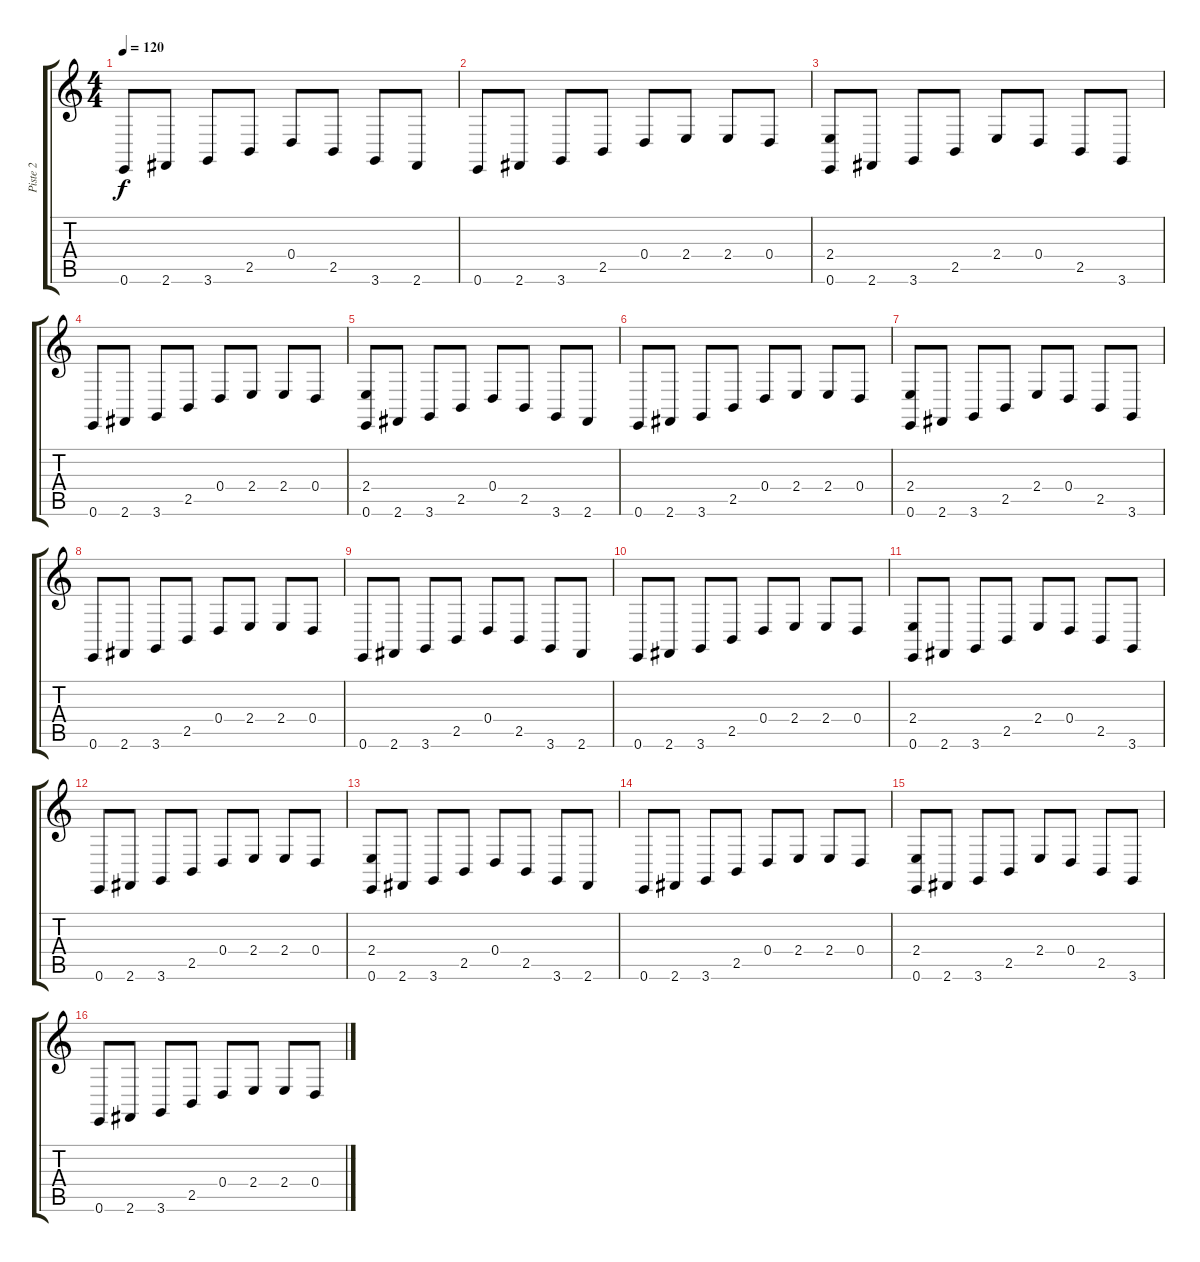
\track ("Piste 2" "Piste 2") {instrument pizzicatostrings}
\staff {score tabs}
\tuning (E4 B3 G3 D3 A2 E2) {hide}
\ts (4 4)
\tempo 120
\clef g2
\ks c
0.6.8{dy f} 2.6.8 3.6.8 2.5.8 0.4.8 2.5.8 3.6.8 2.6.8 |
0.6.8 2.6.8 3.6.8 2.5.8 0.4.8 2.4.8 2.4.8 0.4.8 |
(2.4 0.6).8 2.6.8 3.6.8 2.5.8 2.4.8 0.4.8 2.5.8 3.6.8 |
0.6.8 2.6.8 3.6.8 2.5.8 0.4.8 2.4.8 2.4.8 0.4.8 |
(2.4 0.6).8 2.6.8 3.6.8 2.5.8 0.4.8 2.5.8 3.6.8 2.6.8 |
0.6.8 2.6.8 3.6.8 2.5.8 0.4.8 2.4.8 2.4.8 0.4.8 |
(2.4 0.6).8 2.6.8 3.6.8 2.5.8 2.4.8 0.4.8 2.5.8 3.6.8 |
0.6.8 2.6.8 3.6.8 2.5.8 0.4.8 2.4.8 2.4.8 0.4.8 |
0.6.8 2.6.8 3.6.8 2.5.8 0.4.8 2.5.8 3.6.8 2.6.8 |
0.6.8 2.6.8 3.6.8 2.5.8 0.4.8 2.4.8 2.4.8 0.4.8 |
(2.4 0.6).8 2.6.8 3.6.8 2.5.8 2.4.8 0.4.8 2.5.8 3.6.8 |
0.6.8 2.6.8 3.6.8 2.5.8 0.4.8 2.4.8 2.4.8 0.4.8 |
(2.4 0.6).8 2.6.8 3.6.8 2.5.8 0.4.8 2.5.8 3.6.8 2.6.8 |
0.6.8 2.6.8 3.6.8 2.5.8 0.4.8 2.4.8 2.4.8 0.4.8 |
(2.4 0.6).8 2.6.8 3.6.8 2.5.8 2.4.8 0.4.8 2.5.8 3.6.8 |
0.6.8 2.6.8 3.6.8 2.5.8 0.4.8 2.4.8 2.4.8 0.4.8
